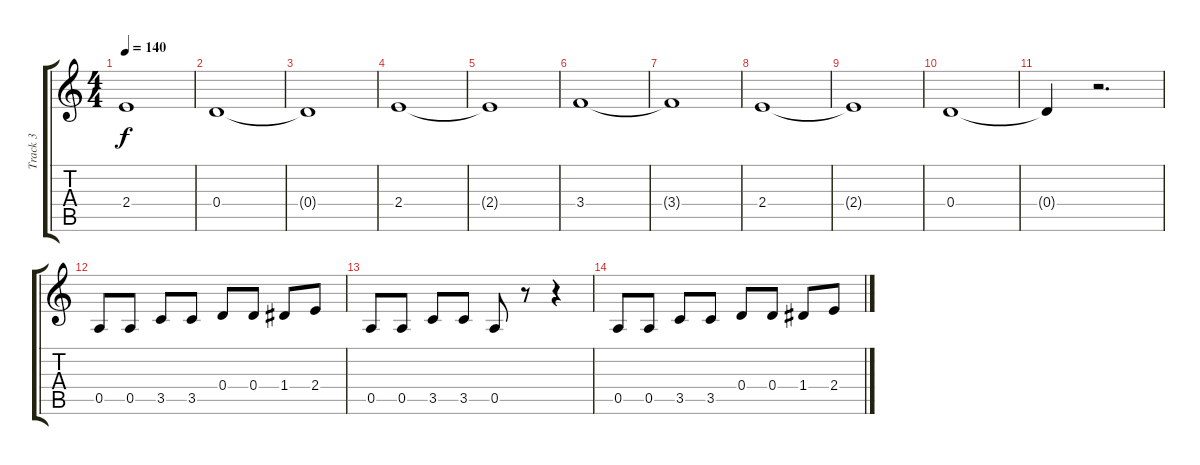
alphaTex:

\track ("Track 3" "Track 3") {instrument synthbrass1}
\staff {score tabs}
\tuning (E5 B4 G4 D4 A3 E3) {hide}
\ts (4 4)
\tempo 140
\clef g2
\ks c
2.4{t}.1{dy f} |
0.4.1 |
0.4{t}.1 |
2.4.1 |
2.4{t}.1 |
3.4.1 |
3.4{t}.1 |
2.4.1 |
2.4{t}.1 |
0.4.1 |
0.4{t}.4 r.2{d} |
0.5.8 0.5.8 3.5.8 3.5.8 0.4.8 0.4.8 1.4.8 2.4.8 |
0.5.8 0.5.8 3.5.8 3.5.8 0.5.8 r.8 r.4 |
0.5.8 0.5.8 3.5.8 3.5.8 0.4.8 0.4.8 1.4.8 2.4.8
